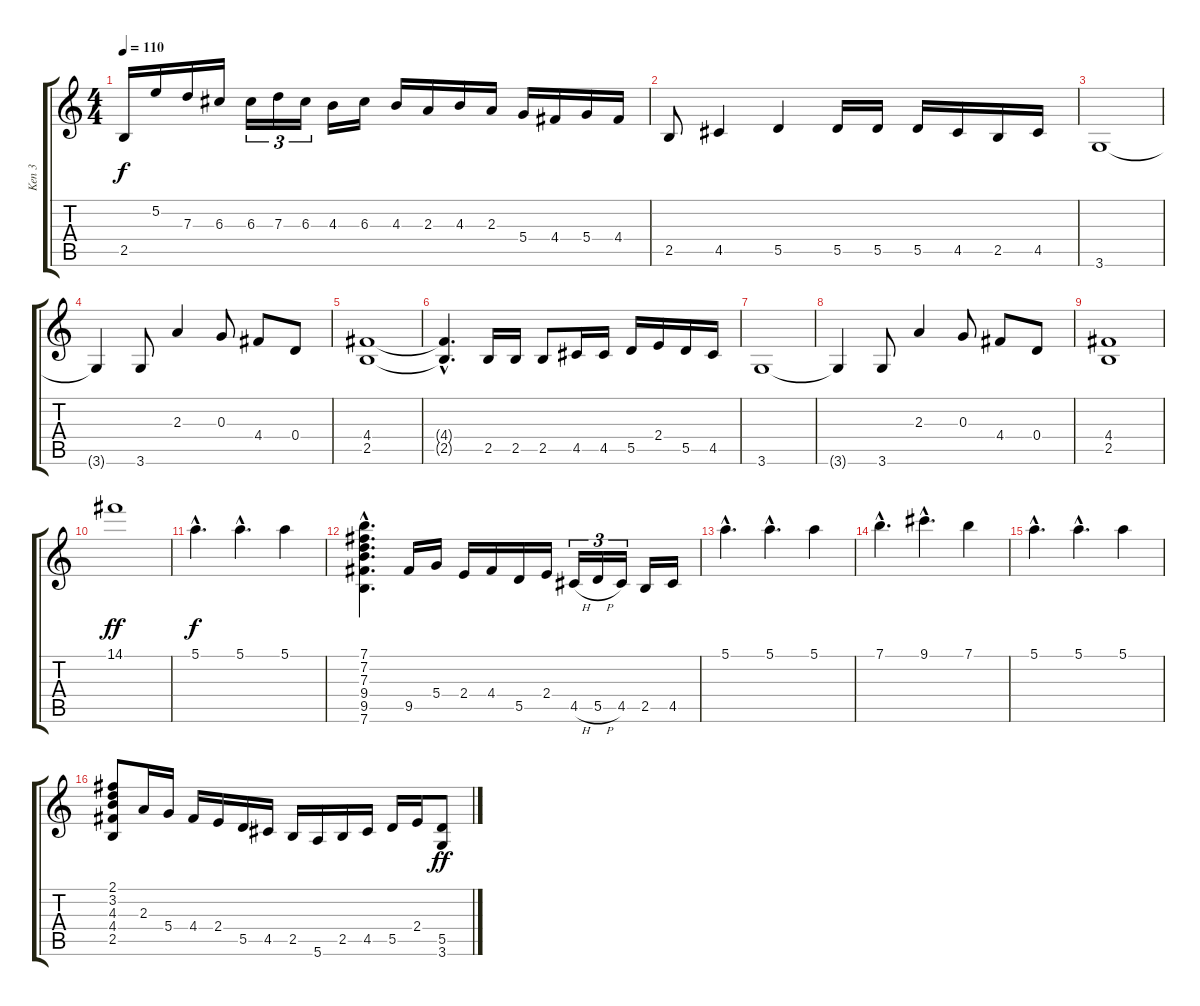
\track ("Ken 3" "Ken 3") {instrument distortionguitar}
\staff {score tabs}
\tuning (E4 B3 G3 D3 A2 E2) {hide}
\ts (4 4)
\tempo 110
\clef g2
\ks c
2.5.16{dy f} 5.2.16 7.3.16 6.3.16 6.3.16{tu (3 2)} 7.3.16{tu (3 2)} 6.3.16{tu (3 2)} 4.3.16 6.3.16 4.3.16 2.3.16 4.3.16 2.3.16 5.4.16 4.4.16 5.4.16 4.4.16 |
2.5.8 4.5.4 5.5.4 5.5.16 5.5.16 5.5.16 4.5.16 2.5.16 4.5.16 |
3.6.1 |
3.6{t}.4 3.6.8 2.3.4 0.3.8 4.4.8 0.4.8 |
(4.4 2.5).1 |
(4.4{hac t} 2.5{hac t}).4{d} 2.5.16 2.5.16 2.5.8 4.5.16 4.5.16 5.5.16 2.4.16 5.5.16 4.5.16 |
3.6.1 |
3.6{t}.4 3.6.8 2.3.4 0.3.8 4.4.8 0.4.8 |
(4.4 2.5).1 |
14.1.1{dy ff} |
5.1{hac}.4{d dy f} 5.1{hac}.4{d} 5.1.4 |
(7.1{hac} 7.2{hac} 7.3{hac} 9.4{hac} 9.5{hac} 7.6{hac}).4{d} 9.5.16 5.4.16 2.4.16 4.4.16 5.5.16 2.4.16 4.5{h}.16{tu (3 2)} 5.5{h}.16{tu (3 2)} 4.5.16{tu (3 2)} 2.5.16 4.5.16 |
5.1{hac}.4{d} 5.1{hac}.4{d} 5.1.4 |
7.1{hac}.4{d} 9.1{hac}.4{d} 7.1.4 |
5.1{hac}.4{d} 5.1{hac}.4{d} 5.1.4 |
(2.1 3.2 4.3 4.4 2.5).8 2.3.16 5.4.16 4.4.16 2.4.16 5.5.16 4.5.16 2.5.16 5.6.16 2.5.16 4.5.16 5.5.16 2.4.16 (5.5 3.6).8{dy ff}
